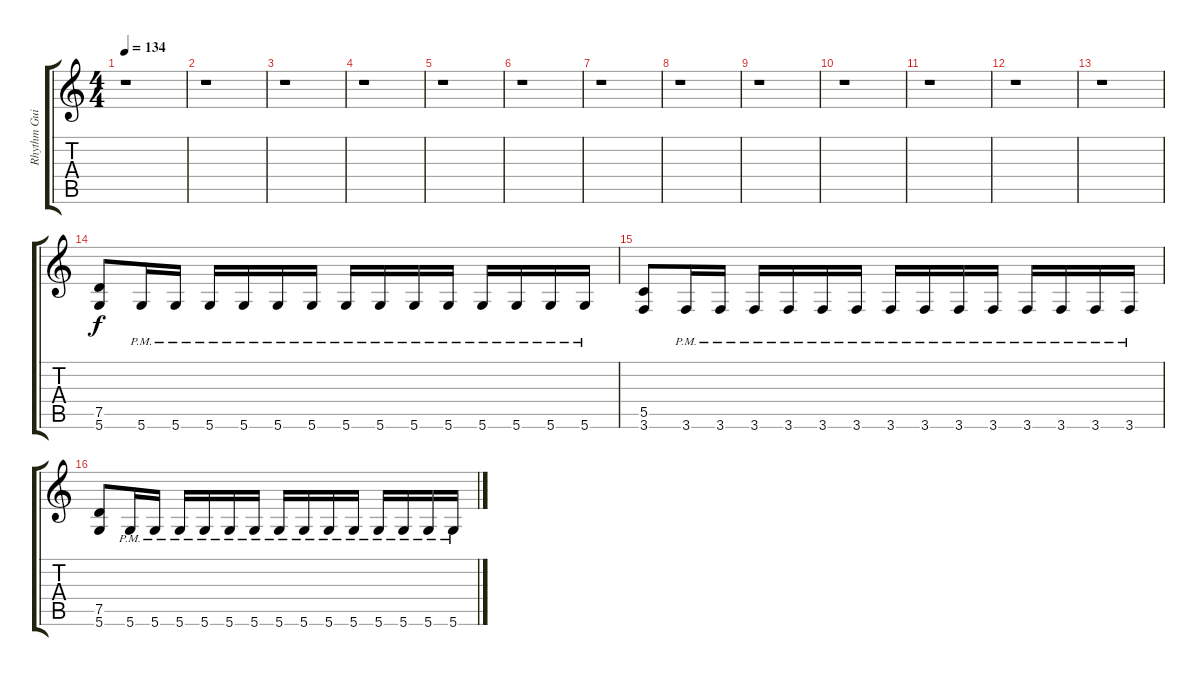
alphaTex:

\track ("Rhythm Guitar" "Rhythm Gui") {instrument distortionguitar}
\staff {score tabs}
\tuning (D4 A3 F3 C3 G2 D2) {hide}
\ts (4 4)
\tempo 134
\clef g2
\ks aminor
r.1{dy f} |
r.1 |
r.1 |
r.1 |
r.1 |
r.1 |
r.1 |
r.1 |
r.1 |
r.1 |
r.1 |
r.1 |
r.1 |
(7.5 5.6).8 5.6{pm}.16 5.6{pm}.16 5.6{pm}.16 5.6{pm}.16 5.6{pm}.16 5.6{pm}.16 5.6{pm}.16 5.6{pm}.16 5.6{pm}.16 5.6{pm}.16 5.6{pm}.16 5.6{pm}.16 5.6{pm}.16 5.6{pm}.16 |
(5.5 3.6).8 3.6{pm}.16 3.6{pm}.16 3.6{pm}.16 3.6{pm}.16 3.6{pm}.16 3.6{pm}.16 3.6{pm}.16 3.6{pm}.16 3.6{pm}.16 3.6{pm}.16 3.6{pm}.16 3.6{pm}.16 3.6{pm}.16 3.6{pm}.16 |
(7.5 5.6).8 5.6{pm}.16 5.6{pm}.16 5.6{pm}.16 5.6{pm}.16 5.6{pm}.16 5.6{pm}.16 5.6{pm}.16 5.6{pm}.16 5.6{pm}.16 5.6{pm}.16 5.6{pm}.16 5.6{pm}.16 5.6{pm}.16 5.6{pm}.16
